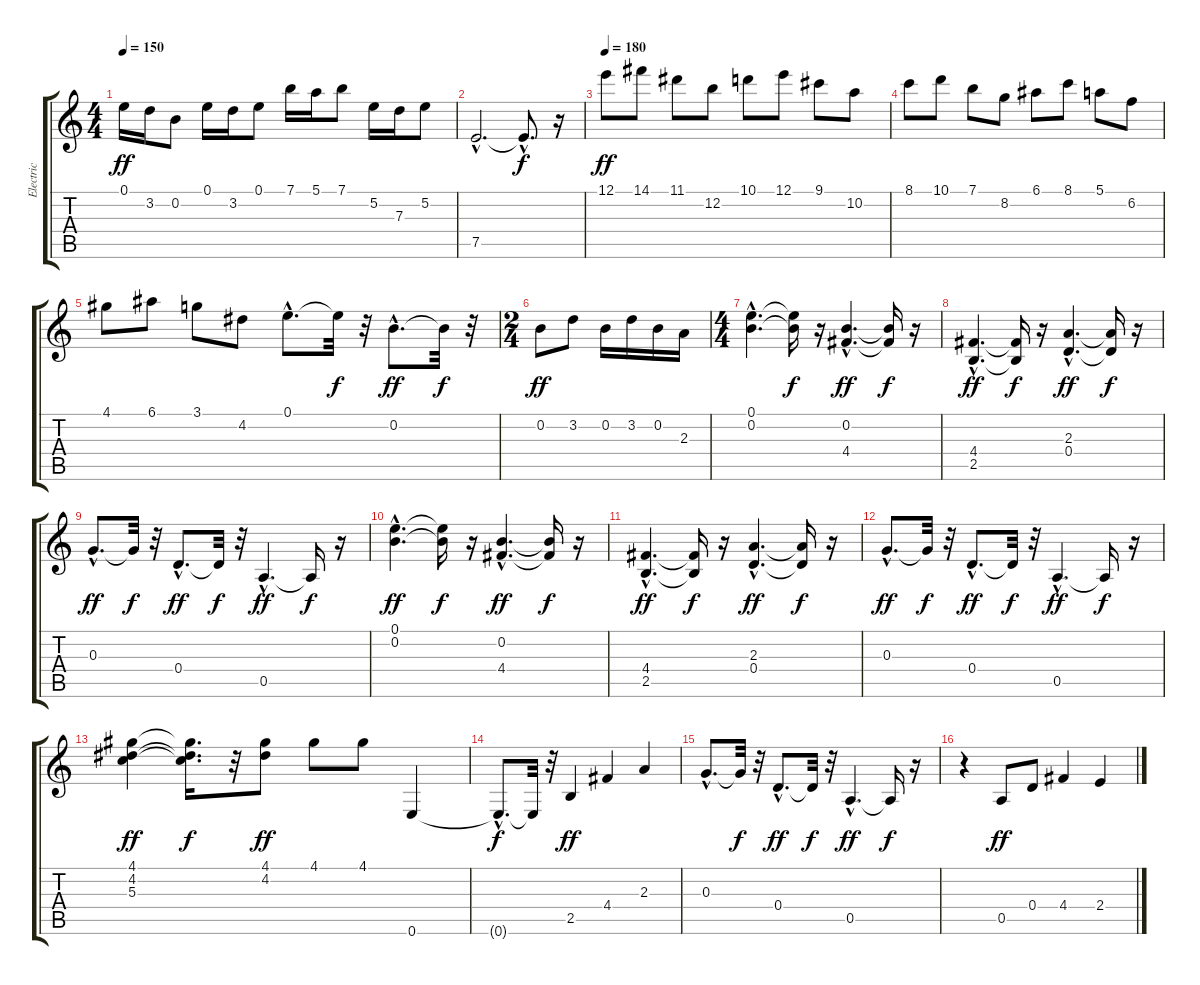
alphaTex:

\track ("Electric" "Electric") {instrument distortionguitar}
\staff {score tabs}
\tuning (E4 B3 G3 D3 A2 E2) {hide}
\ts (4 4)
\tempo 150
\clef g2
\ks c
0.1.16{dy ff} 3.2.16 0.2.8 0.1.16 3.2.16 0.1.8 7.1.16 5.1.16 7.1.8 5.2.16 7.3.16 5.2.8 |
7.5{hac}.2{d} 7.5{hac t}.8{d dy f} r.16 |
\tempo 180
12.1.8{dy ff} 14.1.8 11.1.8 12.2.8 10.1.8 12.1.8 9.1.8 10.2.8 |
8.1.8 10.1.8 7.1.8 8.2.8 6.1.8 8.1.8 5.1.8 6.2.8 |
4.1.8 6.1.8 3.1.8 4.2.8 0.1{hac}.8{d} 0.1{t}.32{dy f} r.32 0.2{hac}.8{d dy ff} 0.2{t}.32{dy f} r.32 |
\ts (2 4)
0.2.8{dy ff} 3.2.8 0.2.16 3.2.16 0.2.16 2.3.16 |
\ts (4 4)
(0.1{hac} 0.2{hac}).4{d} (0.1{t} 0.2{t}).16{dy f} r.16 (0.2{hac} 4.4{hac}).4{d dy ff} (0.2{t} 4.4{t}).16{dy f} r.16 |
(4.4{hac} 2.5{hac}).4{d dy ff} (4.4{t} 2.5{t}).16{dy f} r.16 (2.3{hac} 0.4{hac}).4{d dy ff} (2.3{t} 0.4{t}).16{dy f} r.16 |
0.3{hac}.8{d dy ff} 0.3{t}.32{dy f} r.32 0.4{hac}.8{d dy ff} 0.4{t}.32{dy f} r.32 0.5{hac}.4{d dy ff} 0.5{t}.16{dy f} r.16 |
(0.1{hac} 0.2{hac}).4{d dy ff} (0.1{t} 0.2{t}).16{dy f} r.16 (0.2{hac} 4.4{hac}).4{d dy ff} (0.2{t} 4.4{t}).16{dy f} r.16 |
(4.4{hac} 2.5{hac}).4{d dy ff} (4.4{t} 2.5{t}).16{dy f} r.16 (2.3{hac} 0.4{hac}).4{d dy ff} (2.3{t} 0.4{t}).16{dy f} r.16 |
0.3{hac}.8{d dy ff} 0.3{t}.32{dy f} r.32 0.4{hac}.8{d dy ff} 0.4{t}.32{dy f} r.32 0.5{hac}.4{d dy ff} 0.5{t}.16{dy f} r.16 |
(4.1 4.2 5.3).4{dy ff} (4.1{t} 4.2{t} 5.3{t}).16{d dy f} r.32 (4.1 4.2).8{dy ff} 4.1.8 4.1.8 0.6.4 |
0.6{hac t}.8{d dy f} 0.6{t}.32 r.32 2.5.4{dy ff} 4.4.4 2.3.4 |
0.3{hac}.8{d} 0.3{t}.32{dy f} r.32 0.4{hac}.8{d dy ff} 0.4{t}.32{dy f} r.32 0.5{hac}.4{d dy ff} 0.5{t}.16{dy f} r.16 |
r.4 0.5.8{dy ff} 0.4.8 4.4.4 2.4.4
